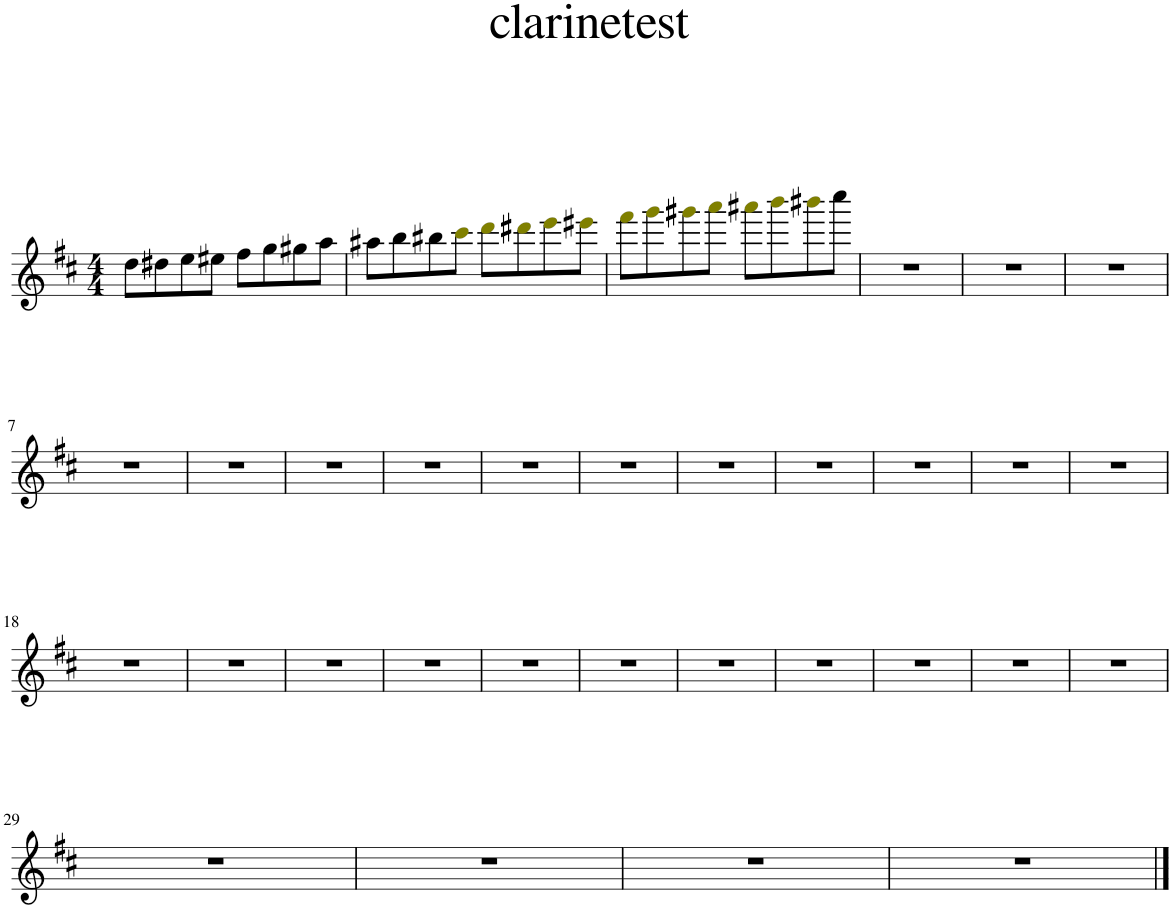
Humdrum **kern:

**kern
*part1
*staff1
*I"Bb Clarinet
*I'Bb Cl.
*clefG2
*Trd1c2
*k[f#c#]
*M4/4
=1
8dd\L
8dd#X\
8ee\
8ee#X\J
8ff#\L
8gg\
8gg#X\
8aa\J
=2
8aa#X\L
8bb\
8bb#X\
8ccc#i\J
8dddi\L
8ddd#Xi\
8eeei\
8eee#Xi\J
=3
8fff#i\L
8gggi\
8ggg#Xi\
8aaai\J
8aaa#Xi\L
8bbbi\
8bbb#Xi\
8cccc#\J
=4
1r
=5
1r
=6
1r
!!LO:LB:g=z
=7
1r
=8
1r
=9
1r
=10
1r
=11
1r
=12
1r
=13
1r
=14
1r
=15
1r
=16
1r
=17
1r
!!LO:LB:g=z
=18
1r
=19
1r
=20
1r
=21
1r
=22
1r
=23
1r
=24
1r
=25
1r
=26
1r
=27
1r
=28
1r
!!LO:LB:g=z
=29
1r
=30
1r
=31
1r
=32
1r
==
*-
